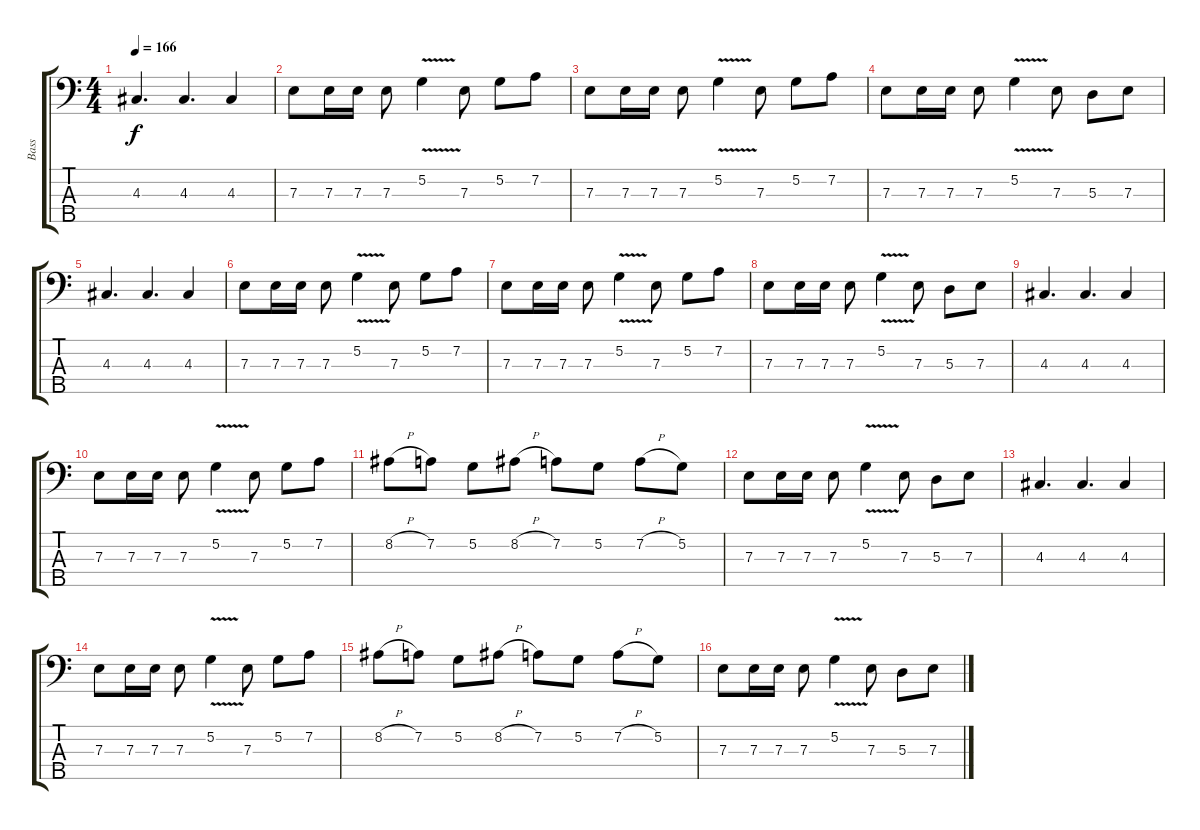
\track ("Bass" "Bass") {instrument electricbassfinger}
\staff {score tabs}
\tuning (G2 D2 A1 E1 B0) {hide}
\ts (4 4)
\tempo 166
\clef f4
\ks c
4.3.4{d dy f} 4.3.4{d} 4.3.4 |
7.3.8{instrument lead2sawtooth} 7.3.16 7.3.16 7.3.8 5.2{v}.4 7.3.8 5.2.8 7.2.8 |
7.3.8 7.3.16 7.3.16 7.3.8 5.2{v}.4 7.3.8 5.2.8 7.2.8 |
7.3.8 7.3.16 7.3.16 7.3.8 5.2{v}.4 7.3.8 5.3.8 7.3.8 |
4.3.4{d} 4.3.4{d} 4.3.4 |
7.3.8 7.3.16 7.3.16 7.3.8 5.2{v}.4 7.3.8 5.2.8 7.2.8 |
7.3.8 7.3.16 7.3.16 7.3.8 5.2{v}.4 7.3.8 5.2.8 7.2.8 |
7.3.8 7.3.16 7.3.16 7.3.8 5.2{v}.4 7.3.8 5.3.8 7.3.8 |
4.3.4{d} 4.3.4{d} 4.3.4 |
7.3.8 7.3.16 7.3.16 7.3.8 5.2{v}.4 7.3.8 5.2.8 7.2.8 |
8.2{h}.8 7.2.8 5.2.8 8.2{h}.8 7.2.8 5.2.8 7.2{h}.8 5.2.8 |
7.3.8 7.3.16 7.3.16 7.3.8 5.2{v}.4 7.3.8 5.3.8 7.3.8 |
4.3.4{d} 4.3.4{d} 4.3.4 |
7.3.8{instrument electricbassfinger} 7.3.16 7.3.16 7.3.8 5.2{v}.4 7.3.8 5.2.8 7.2.8 |
8.2{h}.8 7.2.8 5.2.8 8.2{h}.8 7.2.8 5.2.8 7.2{h}.8 5.2.8 |
7.3.8 7.3.16 7.3.16 7.3.8 5.2{v}.4 7.3.8 5.3.8 7.3.8
